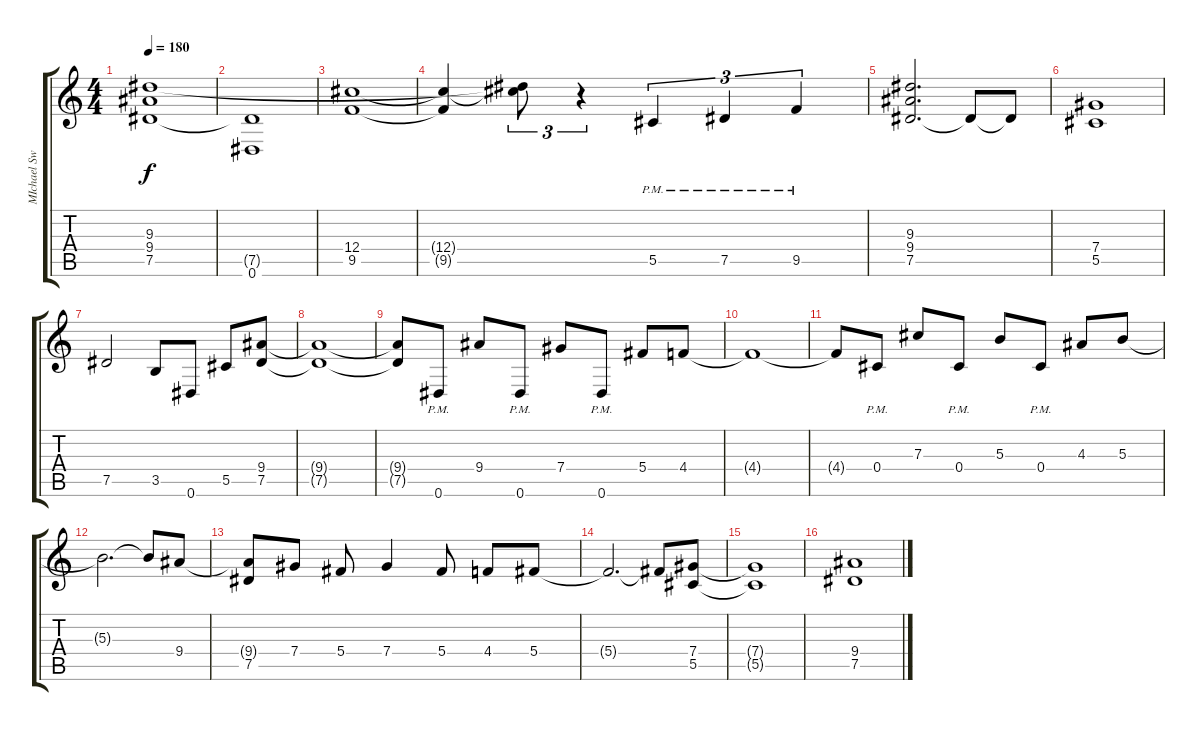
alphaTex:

\track ("MIchael Sweet Rythm" "MIchael Sw") {instrument distortionguitar}
\staff {score tabs}
\tuning (Eb4 Bb3 Gb3 Db3 Ab2 Eb2) {hide}
\ts (4 4)
\tempo 180
\clef g2
\ks c
(9.3 9.4 7.5).1{dy f} |
(7.5{t} 0.6{t}).1 |
(12.4 9.5).1 |
(12.4{t} 9.5{t}).4 (9.3{t} 12.4{t}).8{tu (3 2)} r.4{tu (3 2)} 5.5{pm}.4{tu (3 2)} 7.5{pm}.4{tu (3 2)} 9.5{pm}.4{tu (3 2)} |
(9.3 9.4 7.5).2{d} 7.5{t}.8 7.5{t}.8 |
(7.4 5.5).1 |
7.5.2 3.5.8 0.6.8 5.5.8 (9.4 7.5).8 |
(9.4{t} 7.5{t}).1 |
(9.4{t} 7.5{t}).8 0.6{pm}.8 9.4.8 0.6{pm}.8 7.4.8 0.6{pm}.8 5.4.8 4.4.8 |
4.4{t}.1 |
4.4{t}.8 0.4{pm}.8 7.3.8 0.4{pm}.8 5.3.8 0.4{pm}.8 4.3.8 5.3.8 |
5.3{t}.2{d} 5.3{t}.8 9.4.8 |
(9.4{t} 7.5).8 7.4.8 5.4.8 7.4.4 5.4.8 4.4.8 5.4.8 |
5.4{t}.2{d} 5.4{t}.8 (7.4 5.5).8 |
(7.4{t} 5.5{t}).1 |
(9.4 7.5).1
